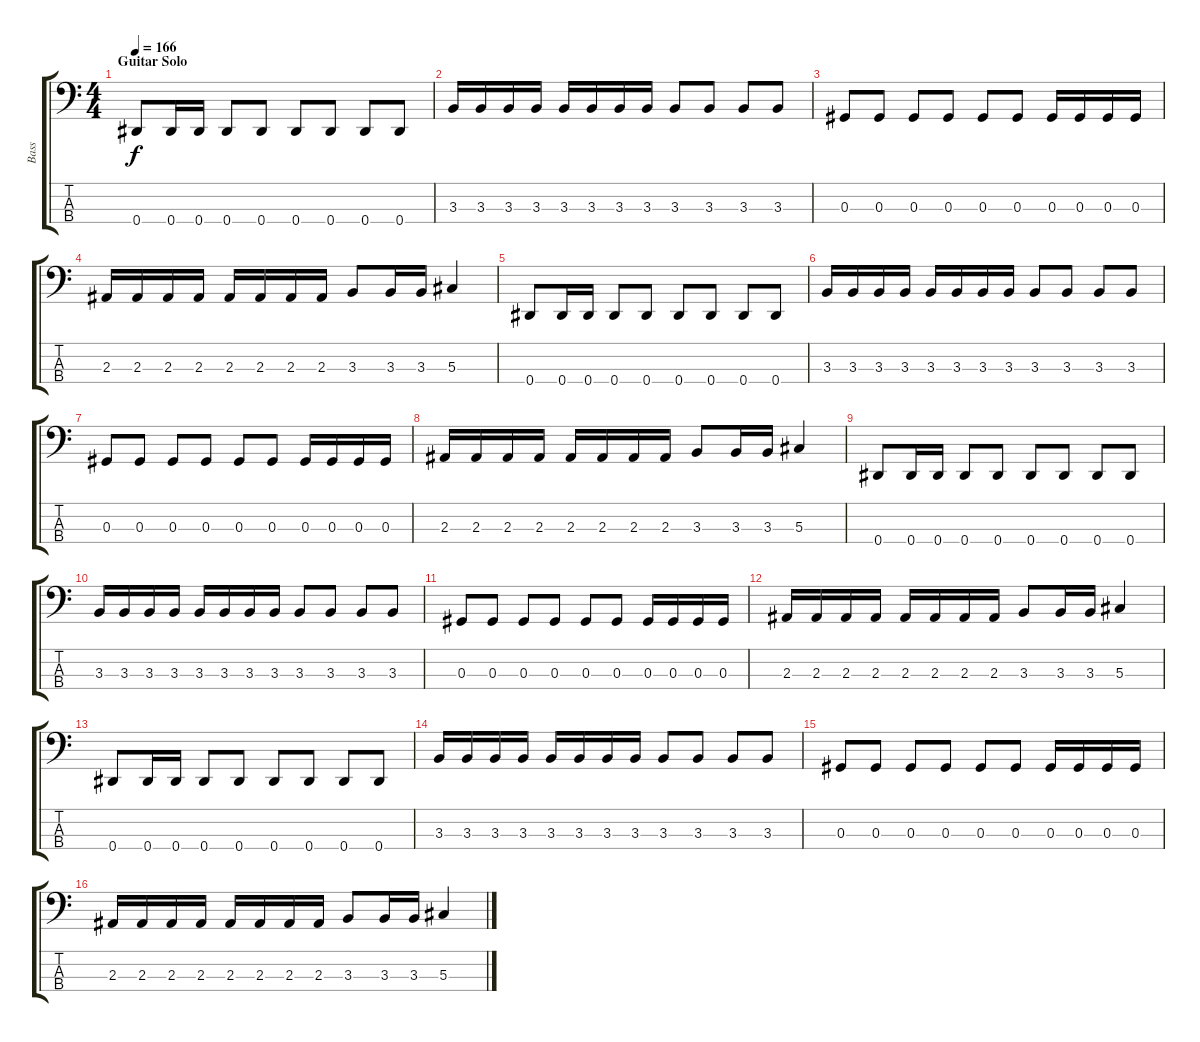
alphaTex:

\track ("Bass" "Bass") {instrument electricbassfinger}
\staff {score tabs}
\tuning (Gb2 Db2 Ab1 Eb1) {hide}
\ts (4 4)
\section ("" "Guitar Solo")
\tempo 166
\clef f4
\ks c
0.4.8{dy f} 0.4.16 0.4.16 0.4.8 0.4.8 0.4.8 0.4.8 0.4.8 0.4.8 |
3.3.16 3.3.16 3.3.16 3.3.16 3.3.16 3.3.16 3.3.16 3.3.16 3.3.8 3.3.8 3.3.8 3.3.8 |
0.3.8 0.3.8 0.3.8 0.3.8 0.3.8 0.3.8 0.3.16 0.3.16 0.3.16 0.3.16 |
2.3.16 2.3.16 2.3.16 2.3.16 2.3.16 2.3.16 2.3.16 2.3.16 3.3.8 3.3.16 3.3.16 5.3.4 |
0.4.8 0.4.16 0.4.16 0.4.8 0.4.8 0.4.8 0.4.8 0.4.8 0.4.8 |
3.3.16 3.3.16 3.3.16 3.3.16 3.3.16 3.3.16 3.3.16 3.3.16 3.3.8 3.3.8 3.3.8 3.3.8 |
0.3.8 0.3.8 0.3.8 0.3.8 0.3.8 0.3.8 0.3.16 0.3.16 0.3.16 0.3.16 |
2.3.16 2.3.16 2.3.16 2.3.16 2.3.16 2.3.16 2.3.16 2.3.16 3.3.8 3.3.16 3.3.16 5.3.4 |
0.4.8 0.4.16 0.4.16 0.4.8 0.4.8 0.4.8 0.4.8 0.4.8 0.4.8 |
3.3.16 3.3.16 3.3.16 3.3.16 3.3.16 3.3.16 3.3.16 3.3.16 3.3.8 3.3.8 3.3.8 3.3.8 |
0.3.8 0.3.8 0.3.8 0.3.8 0.3.8 0.3.8 0.3.16 0.3.16 0.3.16 0.3.16 |
2.3.16 2.3.16 2.3.16 2.3.16 2.3.16 2.3.16 2.3.16 2.3.16 3.3.8 3.3.16 3.3.16 5.3.4 |
0.4.8 0.4.16 0.4.16 0.4.8 0.4.8 0.4.8 0.4.8 0.4.8 0.4.8 |
3.3.16 3.3.16 3.3.16 3.3.16 3.3.16 3.3.16 3.3.16 3.3.16 3.3.8 3.3.8 3.3.8 3.3.8 |
0.3.8 0.3.8 0.3.8 0.3.8 0.3.8 0.3.8 0.3.16 0.3.16 0.3.16 0.3.16 |
2.3.16 2.3.16 2.3.16 2.3.16 2.3.16 2.3.16 2.3.16 2.3.16 3.3.8 3.3.16 3.3.16 5.3.4
